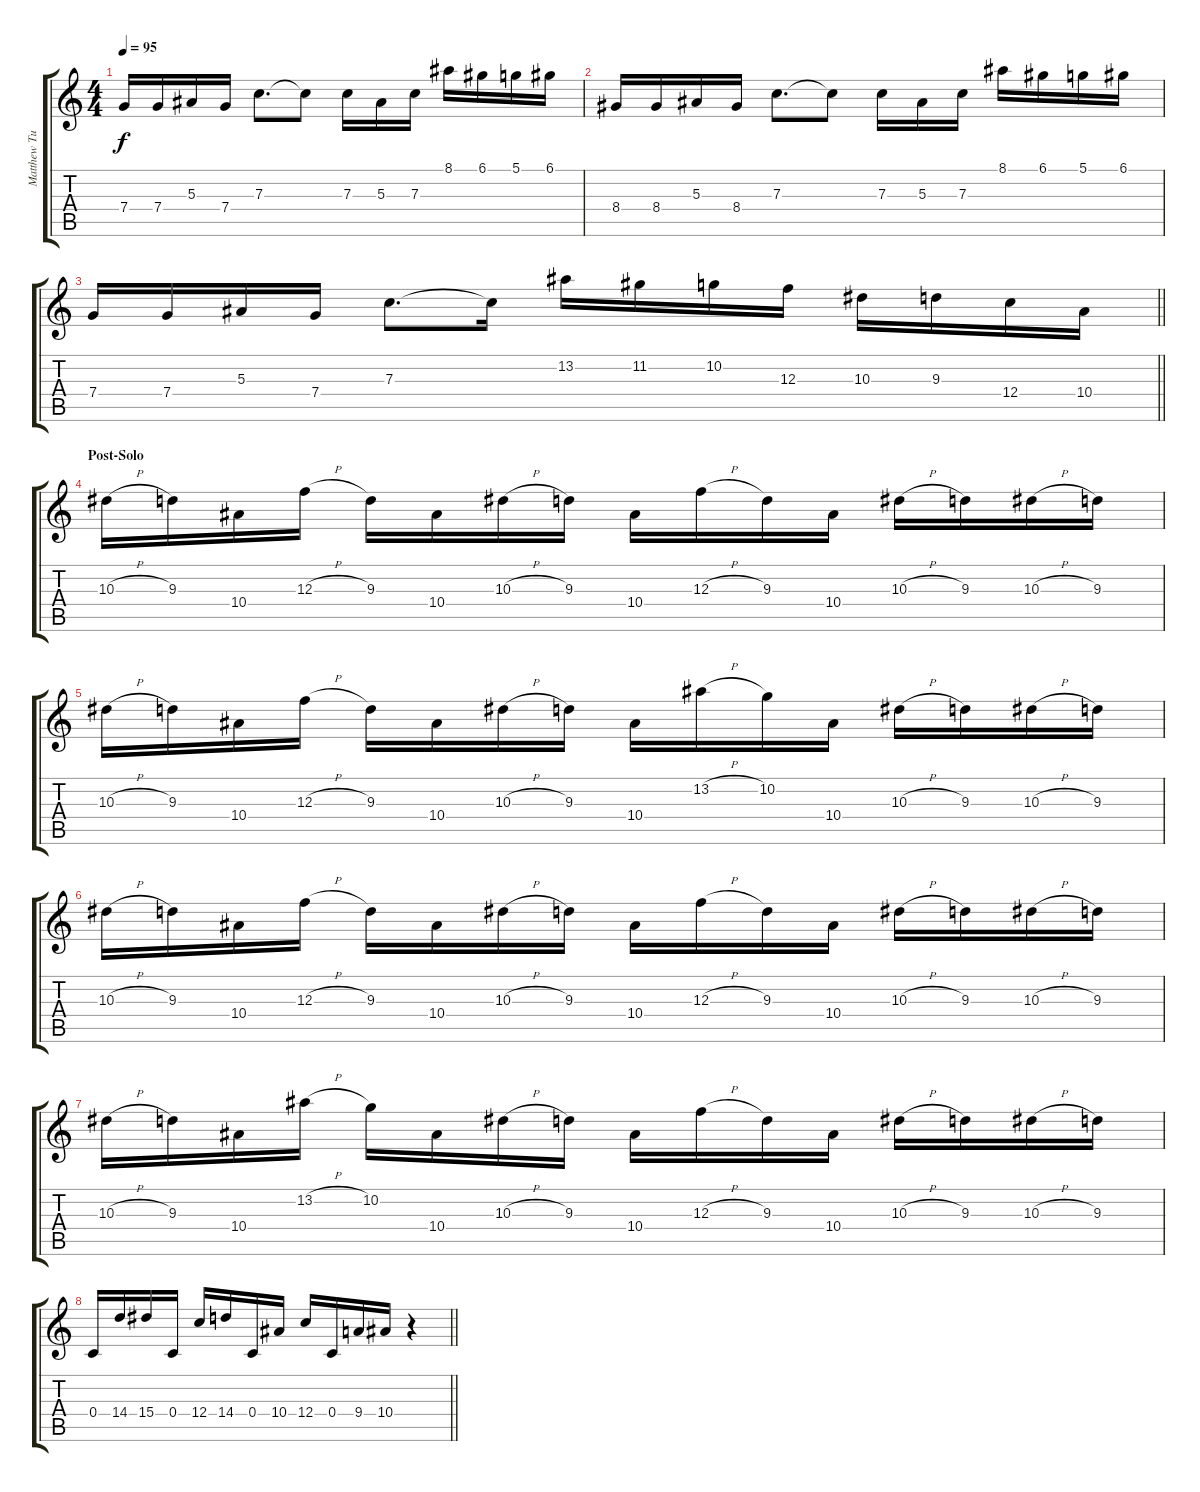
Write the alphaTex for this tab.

\track ("Matthew Tuck" "Matthew Tu") {instrument distortionguitar}
\staff {score tabs}
\tuning (D4 A3 F3 C3 G2 C2) {hide}
\ts (4 4)
\tempo 95
\clef g2
\ks c
7.4.16{dy f} 7.4.16 5.3.16 7.4.16 7.3.8{d} 7.3{t}.8 7.3.16 5.3.16 7.3.16 8.1.16 6.1.16 5.1.16 6.1.16 |
8.4.16 8.4.16 5.3.16 8.4.16 7.3.8{d} 7.3{t}.8 7.3.16 5.3.16 7.3.16 8.1.16 6.1.16 5.1.16 6.1.16 |
\barLineRight lightlight
7.4.16 7.4.16 5.3.16 7.4.16 7.3.8{d} 7.3{t}.16 13.2.16 11.2.16 10.2.16 12.3.16 10.3.16 9.3.16 12.4.16 10.4.16 |
\section ("" "Post-Solo")
10.3{h}.16 9.3.16 10.4.16 12.3{h}.16 9.3.16 10.4.16 10.3{h}.16 9.3.16 10.4.16 12.3{h}.16 9.3.16 10.4.16 10.3{h}.16 9.3.16 10.3{h}.16 9.3.16 |
10.3{h}.16 9.3.16 10.4.16 12.3{h}.16 9.3.16 10.4.16 10.3{h}.16 9.3.16 10.4.16 13.2{h}.16 10.2.16 10.4.16 10.3{h}.16 9.3.16 10.3{h}.16 9.3.16 |
10.3{h}.16 9.3.16 10.4.16 12.3{h}.16 9.3.16 10.4.16 10.3{h}.16 9.3.16 10.4.16 12.3{h}.16 9.3.16 10.4.16 10.3{h}.16 9.3.16 10.3{h}.16 9.3.16 |
10.3{h}.16 9.3.16 10.4.16 13.2{h}.16 10.2.16 10.4.16 10.3{h}.16 9.3.16 10.4.16 12.3{h}.16 9.3.16 10.4.16 10.3{h}.16 9.3.16 10.3{h}.16 9.3.16 |
\barLineRight lightlight
0.4.16 14.4.16 15.4.16 0.4.16 12.4.16 14.4.16 0.4.16 10.4.16 12.4.16 0.4.16 9.4.16 10.4.16 r.4
